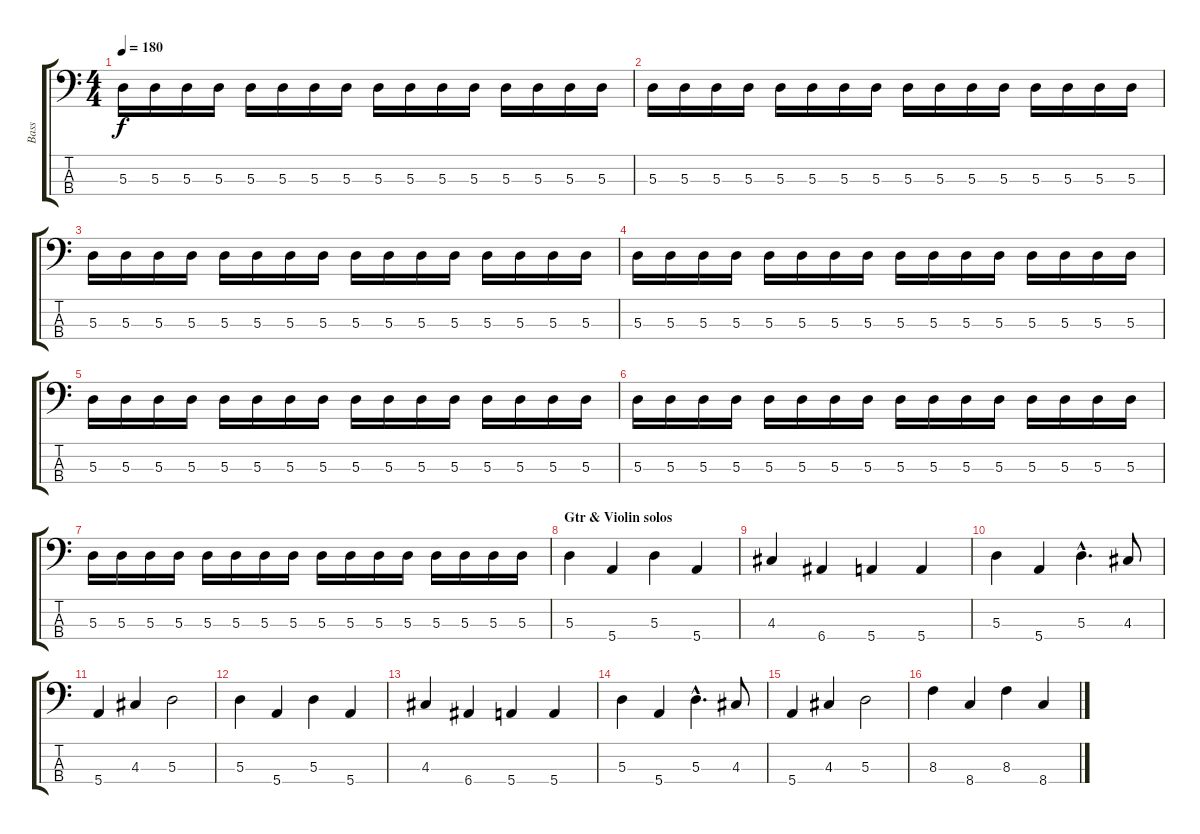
\track ("Bass" "Bass") {instrument electricbassfinger}
\staff {score tabs}
\tuning (G2 D2 A1 E1) {hide}
\ts (4 4)
\tempo 180
\clef f4
\ks c
5.3.16{dy f} 5.3.16 5.3.16 5.3.16 5.3.16 5.3.16 5.3.16 5.3.16 5.3.16 5.3.16 5.3.16 5.3.16 5.3.16 5.3.16 5.3.16 5.3.16 |
5.3.16 5.3.16 5.3.16 5.3.16 5.3.16 5.3.16 5.3.16 5.3.16 5.3.16 5.3.16 5.3.16 5.3.16 5.3.16 5.3.16 5.3.16 5.3.16 |
5.3.16 5.3.16 5.3.16 5.3.16 5.3.16 5.3.16 5.3.16 5.3.16 5.3.16 5.3.16 5.3.16 5.3.16 5.3.16 5.3.16 5.3.16 5.3.16 |
5.3.16 5.3.16 5.3.16 5.3.16 5.3.16 5.3.16 5.3.16 5.3.16 5.3.16 5.3.16 5.3.16 5.3.16 5.3.16 5.3.16 5.3.16 5.3.16 |
5.3.16 5.3.16 5.3.16 5.3.16 5.3.16 5.3.16 5.3.16 5.3.16 5.3.16 5.3.16 5.3.16 5.3.16 5.3.16 5.3.16 5.3.16 5.3.16 |
5.3.16 5.3.16 5.3.16 5.3.16 5.3.16 5.3.16 5.3.16 5.3.16 5.3.16 5.3.16 5.3.16 5.3.16 5.3.16 5.3.16 5.3.16 5.3.16 |
5.3.16 5.3.16 5.3.16 5.3.16 5.3.16 5.3.16 5.3.16 5.3.16 5.3.16 5.3.16 5.3.16 5.3.16 5.3.16 5.3.16 5.3.16 5.3.16 |
\section ("" "Gtr & Violin solos")
5.3.4 5.4.4 5.3.4 5.4.4 |
4.3.4 6.4.4 5.4.4 5.4.4 |
5.3.4 5.4.4 5.3{hac}.4{d} 4.3.8 |
5.4.4 4.3.4 5.3.2 |
5.3.4 5.4.4 5.3.4 5.4.4 |
4.3.4 6.4.4 5.4.4 5.4.4 |
5.3.4 5.4.4 5.3{hac}.4{d} 4.3.8 |
5.4.4 4.3.4 5.3.2 |
8.3.4 8.4.4 8.3.4 8.4.4
